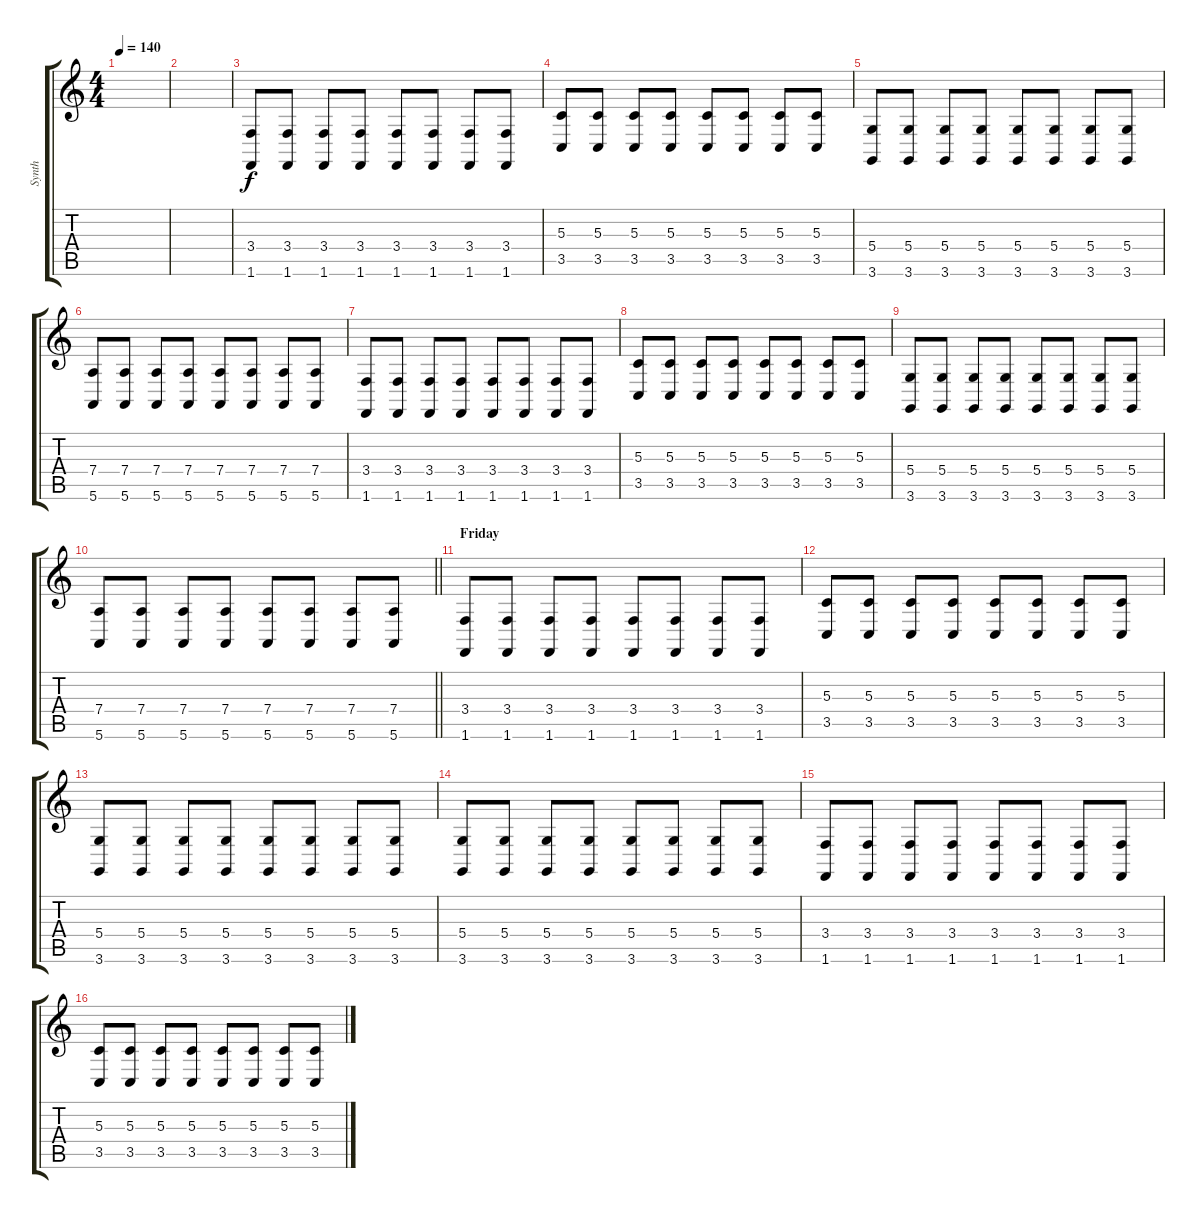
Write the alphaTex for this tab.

\track ("Synth" "Synth") {instrument lead2sawtooth}
\staff {score tabs}
\tuning (E4 B3 G3 D3 A2 E2) {hide}
\ts (4 4)
\tempo 140
\clef g2
\ks c
|
|
(3.4 1.6).8 (3.4 1.6).8 (3.4 1.6).8 (3.4 1.6).8 (3.4 1.6).8 (3.4 1.6).8 (3.4 1.6).8 (3.4 1.6).8 |
(5.3 3.5).8 (5.3 3.5).8 (5.3 3.5).8 (5.3 3.5).8 (5.3 3.5).8 (5.3 3.5).8 (5.3 3.5).8 (5.3 3.5).8 |
(5.4 3.6).8 (5.4 3.6).8 (5.4 3.6).8 (5.4 3.6).8 (5.4 3.6).8 (5.4 3.6).8 (5.4 3.6).8 (5.4 3.6).8 |
(7.4 5.6).8 (7.4 5.6).8 (7.4 5.6).8 (7.4 5.6).8 (7.4 5.6).8 (7.4 5.6).8 (7.4 5.6).8 (7.4 5.6).8 |
(3.4 1.6).8 (3.4 1.6).8 (3.4 1.6).8 (3.4 1.6).8 (3.4 1.6).8 (3.4 1.6).8 (3.4 1.6).8 (3.4 1.6).8 |
(5.3 3.5).8 (5.3 3.5).8 (5.3 3.5).8 (5.3 3.5).8 (5.3 3.5).8 (5.3 3.5).8 (5.3 3.5).8 (5.3 3.5).8 |
(5.4 3.6).8 (5.4 3.6).8 (5.4 3.6).8 (5.4 3.6).8 (5.4 3.6).8 (5.4 3.6).8 (5.4 3.6).8 (5.4 3.6).8 |
\barLineRight lightlight
(7.4 5.6).8 (7.4 5.6).8 (7.4 5.6).8 (7.4 5.6).8 (7.4 5.6).8 (7.4 5.6).8 (7.4 5.6).8 (7.4 5.6).8 |
\section ("" "Friday")
(3.4 1.6).8 (3.4 1.6).8 (3.4 1.6).8 (3.4 1.6).8 (3.4 1.6).8 (3.4 1.6).8 (3.4 1.6).8 (3.4 1.6).8 |
(5.3 3.5).8 (5.3 3.5).8 (5.3 3.5).8 (5.3 3.5).8 (5.3 3.5).8 (5.3 3.5).8 (5.3 3.5).8 (5.3 3.5).8 |
(5.4 3.6).8 (5.4 3.6).8 (5.4 3.6).8 (5.4 3.6).8 (5.4 3.6).8 (5.4 3.6).8 (5.4 3.6).8 (5.4 3.6).8 |
(5.4 3.6).8 (5.4 3.6).8 (5.4 3.6).8 (5.4 3.6).8 (5.4 3.6).8 (5.4 3.6).8 (5.4 3.6).8 (5.4 3.6).8 |
(3.4 1.6).8 (3.4 1.6).8 (3.4 1.6).8 (3.4 1.6).8 (3.4 1.6).8 (3.4 1.6).8 (3.4 1.6).8 (3.4 1.6).8 |
(5.3 3.5).8 (5.3 3.5).8 (5.3 3.5).8 (5.3 3.5).8 (5.3 3.5).8 (5.3 3.5).8 (5.3 3.5).8 (5.3 3.5).8
